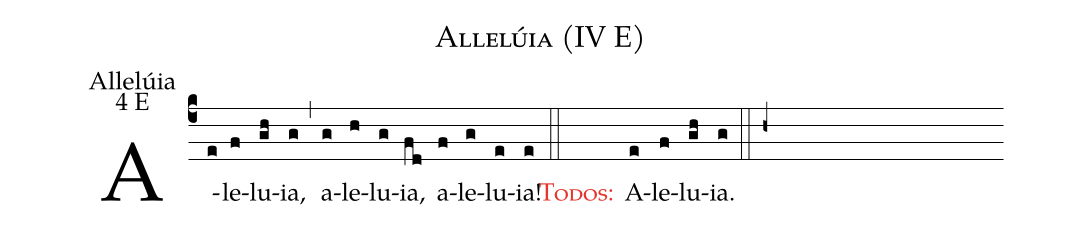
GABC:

name: Allelúia (IV E);
office-part: Allelúia;
mode: 4;
mode-differentia: E;
%%
(c4)

A(e)le(f)lu(gh)ia,(g) (,) a(g)le(h)lu(g)ia,(fd) a(f)le(g)lu(e)ia!(e)

(::)

<c><sc>Todos:</sc></c>() A(e)le(f)lu(gh)ia.(g)

(::)

(h+)
